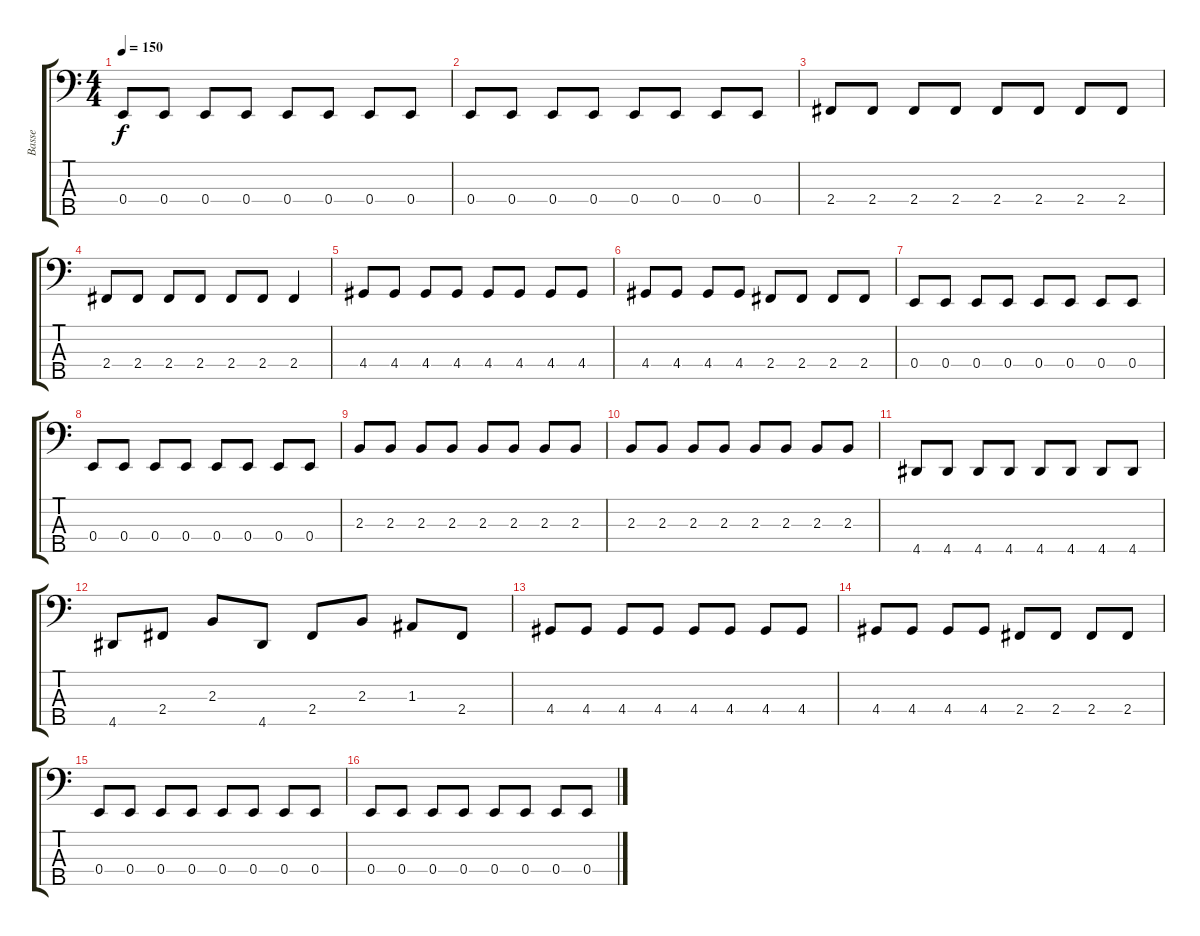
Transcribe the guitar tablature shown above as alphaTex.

\track ("Basse" "Basse") {instrument electricbassfinger}
\staff {score tabs}
\tuning (G2 D2 A1 E1 B0) {hide}
\ts (4 4)
\tempo 150
\clef f4
\ks c
0.4.8{dy f} 0.4.8 0.4.8 0.4.8 0.4.8 0.4.8 0.4.8 0.4.8 |
0.4.8 0.4.8 0.4.8 0.4.8 0.4.8 0.4.8 0.4.8 0.4.8 |
2.4.8 2.4.8 2.4.8 2.4.8 2.4.8 2.4.8 2.4.8 2.4.8 |
2.4.8 2.4.8 2.4.8 2.4.8 2.4.8 2.4.8 2.4.4 |
4.4.8 4.4.8 4.4.8 4.4.8 4.4.8 4.4.8 4.4.8 4.4.8 |
4.4.8 4.4.8 4.4.8 4.4.8 2.4.8 2.4.8 2.4.8 2.4.8 |
0.4.8 0.4.8 0.4.8 0.4.8 0.4.8 0.4.8 0.4.8 0.4.8 |
0.4.8 0.4.8 0.4.8 0.4.8 0.4.8 0.4.8 0.4.8 0.4.8 |
2.3.8 2.3.8 2.3.8 2.3.8 2.3.8 2.3.8 2.3.8 2.3.8 |
2.3.8 2.3.8 2.3.8 2.3.8 2.3.8 2.3.8 2.3.8 2.3.8 |
4.5.8 4.5.8 4.5.8 4.5.8 4.5.8 4.5.8 4.5.8 4.5.8 |
4.5.8 2.4.8 2.3.8 4.5.8 2.4.8 2.3.8 1.3.8 2.4.8 |
4.4.8 4.4.8 4.4.8 4.4.8 4.4.8 4.4.8 4.4.8 4.4.8 |
4.4.8 4.4.8 4.4.8 4.4.8 2.4.8 2.4.8 2.4.8 2.4.8 |
0.4.8 0.4.8 0.4.8 0.4.8 0.4.8 0.4.8 0.4.8 0.4.8 |
0.4.8 0.4.8 0.4.8 0.4.8 0.4.8 0.4.8 0.4.8 0.4.8
